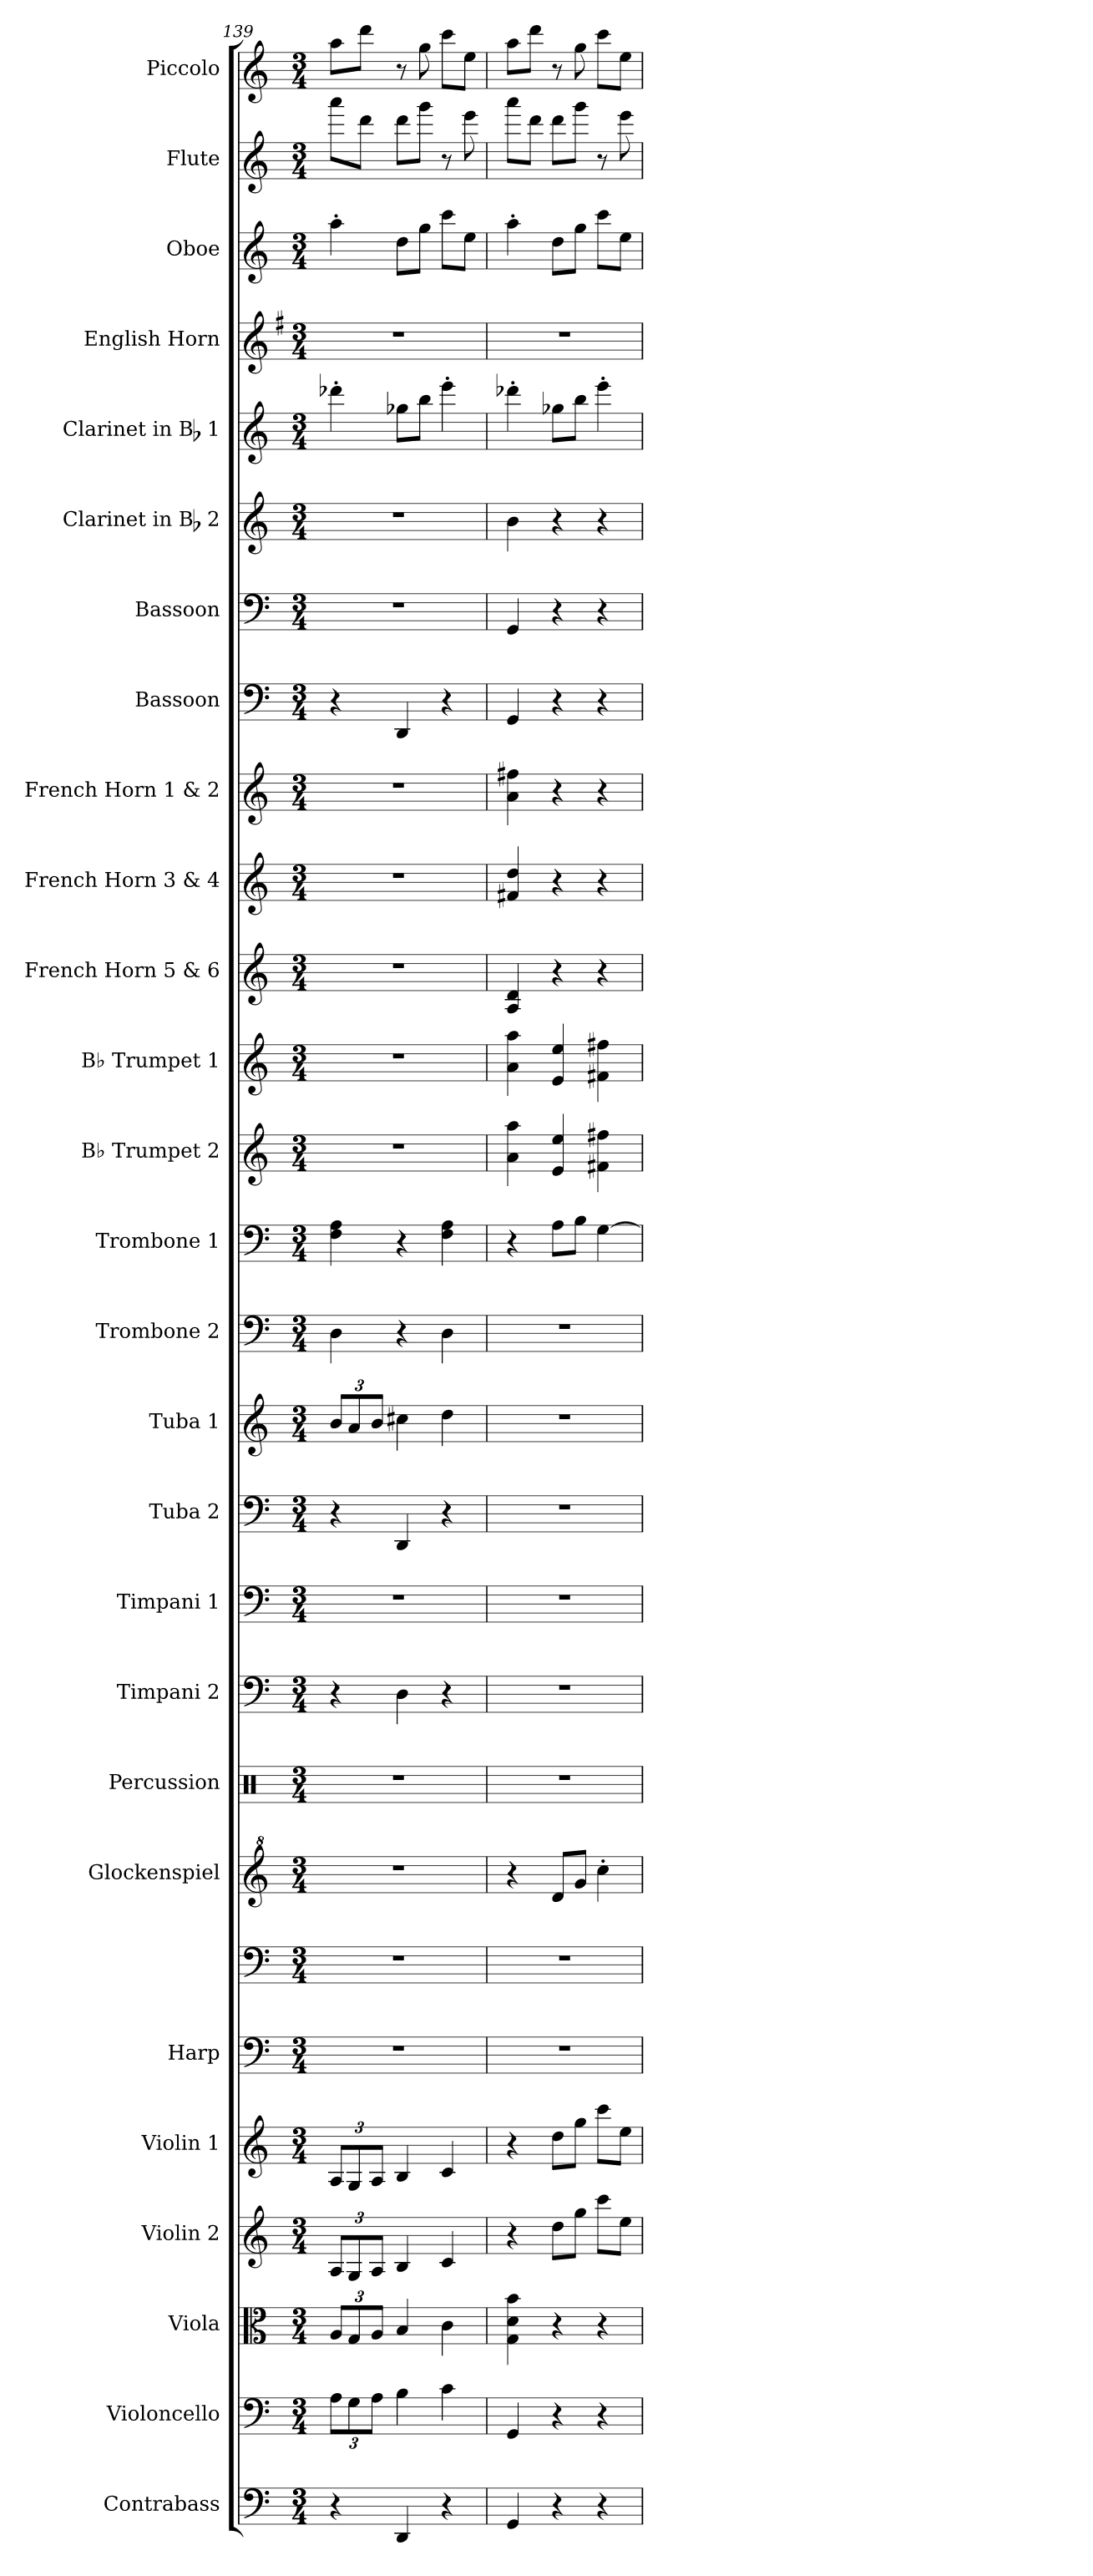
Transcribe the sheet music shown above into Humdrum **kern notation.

**kern	**kern	**kern	**kern	**kern	**kern	**kern	**kern	**kern	**kern	**kern	**kern	**kern	**kern	**kern	**kern	**kern	**kern	**kern	**kern	**kern	**kern	**kern	**kern	**kern	**kern	**kern	**kern
*part27	*part26	*part25	*part24	*part23	*part22	*part22	*part21	*part20	*part19	*part18	*part17	*part16	*part15	*part14	*part13	*part12	*part11	*part10	*part9	*part8	*part7	*part6	*part5	*part4	*part3	*part2	*part1
*staff28	*staff27	*staff26	*staff25	*staff24	*staff23	*staff22	*staff21	*staff20	*staff19	*staff18	*staff17	*staff16	*staff15	*staff14	*staff13	*staff12	*staff11	*staff10	*staff9	*staff8	*staff7	*staff6	*staff5	*staff4	*staff3	*staff2	*staff1
*I"Contrabass	*I"Violoncello	*I"Viola	*I"Violin 2	*I"Violin 1	*I"Harp	*	*I"Glockenspiel	*I"Percussion	*I"Timpani 2	*I"Timpani 1	*I"Tuba 2	*I"Tuba 1	*I"Trombone 2	*I"Trombone 1	*I"B♭ Trumpet 2	*I"B♭ Trumpet 1	*I"French Horn 5 &amp; 6	*I"French Horn 3 &amp; 4	*I"French Horn 1 &amp; 2	*I"Bassoon	*I"Bassoon	*I"Clarinet in Bb 2	*I"Clarinet in Bb 1	*I"English Horn	*I"Oboe	*I"Flute	*I"Piccolo
*I'Cbs.	*I'Vlc.	*I'Vla.	*I'Vln. 2	*I'Vln. 1	*I'Hrp.	*	*I'Glk.	*I'Perc.	*I'Timp. 2	*I'Timp. 1	*I'Tba. 2	*I'Tba. 1	*I'Tbn. 2	*I'Tbn. 1	*I'B♭ Tpt. 2	*I'B♭ Tpt. 1	*I'F Hn. 5 &amp; 6	*I'F Hn. 3 &amp; 4	*I'F Hn. 1 &amp; 2	*I'Bsn.	*I'Bsn.	*	*	*I'Eng Hn.	*I'Ob.	*I'Fl.	*I'Pic.
*clefF4	*clefF4	*clefC3	*clefG2	*clefG2	*clefF4	*clefF4	*clefG^2	*clefX	*clefF4	*clefF4	*clefF4	*clefG2	*clefF4	*clefF4	*clefG2	*clefG2	*clefG2	*clefG2	*clefG2	*clefF4	*clefF4	*clefG2	*clefG2	*clefG2	*clefG2	*clefG2	*clefG2
*	*	*	*	*	*	*	*	*	*	*	*	*	*	*	*ITrd1c2	*ITrd1c2	*ITrd4c7	*ITrd4c7	*ITrd4c7	*	*	*ITrd-5c-8	*ITrd-5c-8	*ITrd4c7	*	*	*
*k[]	*k[]	*k[]	*k[]	*k[]	*k[]	*k[]	*k[]	*k[]	*k[]	*k[]	*k[]	*k[]	*k[]	*k[]	*k[b-e-]	*k[b-e-]	*k[b-]	*k[b-]	*k[b-]	*k[]	*k[]	*k[b-e-a-d-]	*k[b-e-a-d-]	*k[]	*k[]	*k[]	*k[]
*M3/4	*M3/4	*M3/4	*M3/4	*M3/4	*M3/4	*M3/4	*M3/4	*M3/4	*M3/4	*M3/4	*M3/4	*M3/4	*M3/4	*M3/4	*M3/4	*M3/4	*M3/4	*M3/4	*M3/4	*M3/4	*M3/4	*M3/4	*M3/4	*M3/4	*M3/4	*M3/4	*M3/4
*	*Xbrackettup	*Xbrackettup	*Xbrackettup	*Xbrackettup	*	*	*	*	*	*	*	*Xbrackettup	*	*	*	*	*	*	*	*	*	*	*	*	*	*	*
=139	=139	=139	=139	=139	=139	=139	=139	=139	=139	=139	=139	=139	=139	=139	=139	=139	=139	=139	=139	=139	=139	=139	=139	=139	=139	=139	=139
4r	12A\L	12A/L	12A/L	12A/L	2.r	2.r	2.r	2.r	4r	2.r	4r	12b/L	4D\	4F\ 4A\	2.r	2.r	2.r	2.r	2.r	4r	2.r	2.r	4bbb--X'\	2.r	4aa'\	8aaa\L	8aa\L
.	12G\	12G/	12G/	12G/	.	.	.	.	.	.	.	12a/	.	.	.	.	.	.	.	.	.	.	.	.	.	.	.
.	.	.	.	.	.	.	.	.	.	.	.	.	.	.	.	.	.	.	.	.	.	.	.	.	.	8ddd\J	8ddd\J
.	12A\J	12A/J	12A/J	12A/J	.	.	.	.	.	.	.	12b/J	.	.	.	.	.	.	.	.	.	.	.	.	.	.	.
4DD/	4B\	4B/	4B/	4B/	.	.	.	.	4D\	.	4DD/	4cc#X\	4r	4r	.	.	.	.	.	4DD/	.	.	8eee--X\L	.	8dd\L	8ddd\L	8r
.	.	.	.	.	.	.	.	.	.	.	.	.	.	.	.	.	.	.	.	.	.	.	8ggg\J	.	8gg\J	8ggg\J	8gg\
4r	4c\	4c\	4c/	4c/	.	.	.	.	4r	.	4r	4dd\	4D\	4F\ 4A\	.	.	.	.	.	4r	.	.	4cccc'\	.	8ccc\L	8r	8ccc\L
.	.	.	.	.	.	.	.	.	.	.	.	.	.	.	.	.	.	.	.	.	.	.	.	.	8ee\J	8eee\	8ee\J
=140	=140	=140	=140	=140	=140	=140	=140	=140	=140	=140	=140	=140	=140	=140	=140	=140	=140	=140	=140	=140	=140	=140	=140	=140	=140	=140	=140
4GG/	4GG/	4G\ 4d\ 4b\	4r	4r	2.r	2.r	4r	2.r	2.r	2.r	2.r	2.r	2.r	4r	4g\ 4gg\	4g\ 4gg\	4D/ 4G/	4Bn/ 4g/	4d\ 4bn\	4GG/	4GG/	4gg\	4bbb--X'\	2.r	4aa'\	8aaa\L	8aa\L
.	.	.	.	.	.	.	.	.	.	.	.	.	.	.	.	.	.	.	.	.	.	.	.	.	.	8ddd\J	8ddd\J
4r	4r	4r	8dd\L	8dd\L	.	.	8dd/L	.	.	.	.	.	.	8A\L	4d/ 4dd/	4d/ 4dd/	4r	4r	4r	4r	4r	4r	8eee--X\L	.	8dd\L	8ddd\L	8r
.	.	.	8gg\J	8gg\J	.	.	8gg/J	.	.	.	.	.	.	8B\J	.	.	.	.	.	.	.	.	8ggg\J	.	8gg\J	8ggg\J	8gg\
4r	4r	4r	8ccc\L	8ccc\L	.	.	4ccc'\	.	.	.	.	.	.	[4G\	4en\ 4een\	4en\ 4een\	4r	4r	4r	4r	4r	4r	4cccc'\	.	8ccc\L	8r	8ccc\L
.	.	.	8ee\J	8ee\J	.	.	.	.	.	.	.	.	.	.	.	.	.	.	.	.	.	.	.	.	8ee\J	8eee\	8ee\J
=	=	=	=	=	=	=	=	=	=	=	=	=	=	=	=	=	=	=	=	=	=	=	=	=	=	=	=
*-	*-	*-	*-	*-	*-	*-	*-	*-	*-	*-	*-	*-	*-	*-	*-	*-	*-	*-	*-	*-	*-	*-	*-	*-	*-	*-	*-
